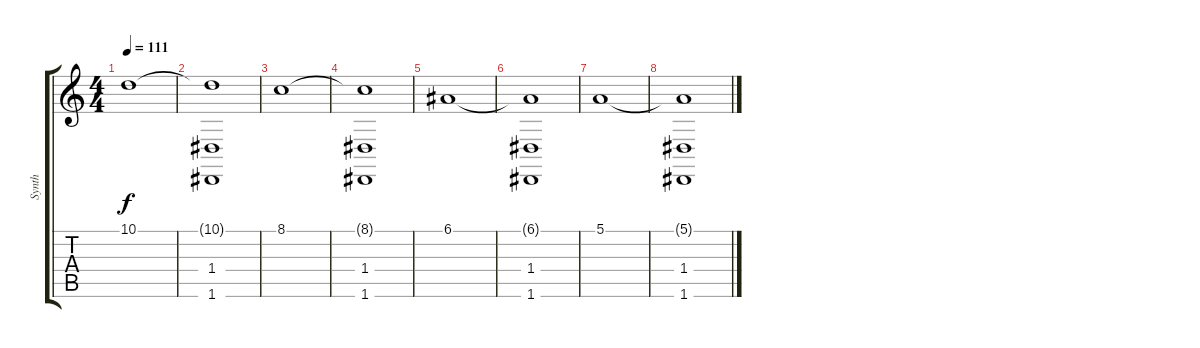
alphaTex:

\track ("Synth" "Synth") {instrument stringensemble2}
\staff {score tabs}
\tuning (E4 B3 G3 D3 A2 D2) {hide}
\ts (4 4)
\tempo 111
\clef g2
\ks c
10.1.1{dy f} |
(10.1{t} 1.4 1.6).1 |
8.1.1 |
(8.1{t} 1.4 1.6).1 |
6.1.1 |
(6.1{t} 1.4 1.6).1 |
5.1.1 |
(5.1{t} 1.4 1.6).1
